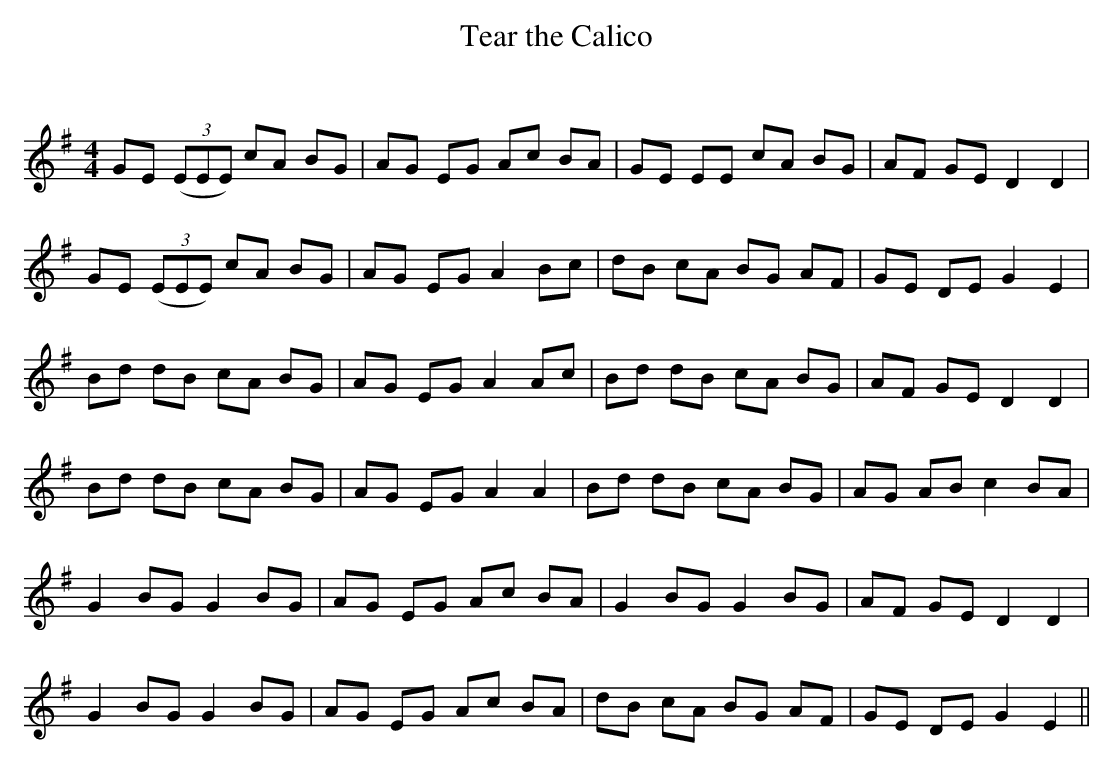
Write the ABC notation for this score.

X:1
T: Tear the Calico
C:
Q: 232
K:Em
M:4/4
L:1/8
GE ((3EEE) cA BG|AG EG Ac BA|GE EE cA BG|AF GE D2 D2|
GE ((3EEE) cA BG|AG EG A2 Bc|dB cA BG AF|GE DE G2 E2|
Bd dB cA BG|AG EG A2 Ac|Bd dB cA BG|AF GE D2 D2|
Bd dB cA BG|AG EG A2 A2|Bd dB cA BG|AG AB c2 BA|
G2 BG G2 BG|AG EG Ac BA|G2 BG G2 BG|AF GE D2 D2|
G2 BG G2 BG|AG EG Ac BA|dB cA BG AF|GE DE G2 E2||
